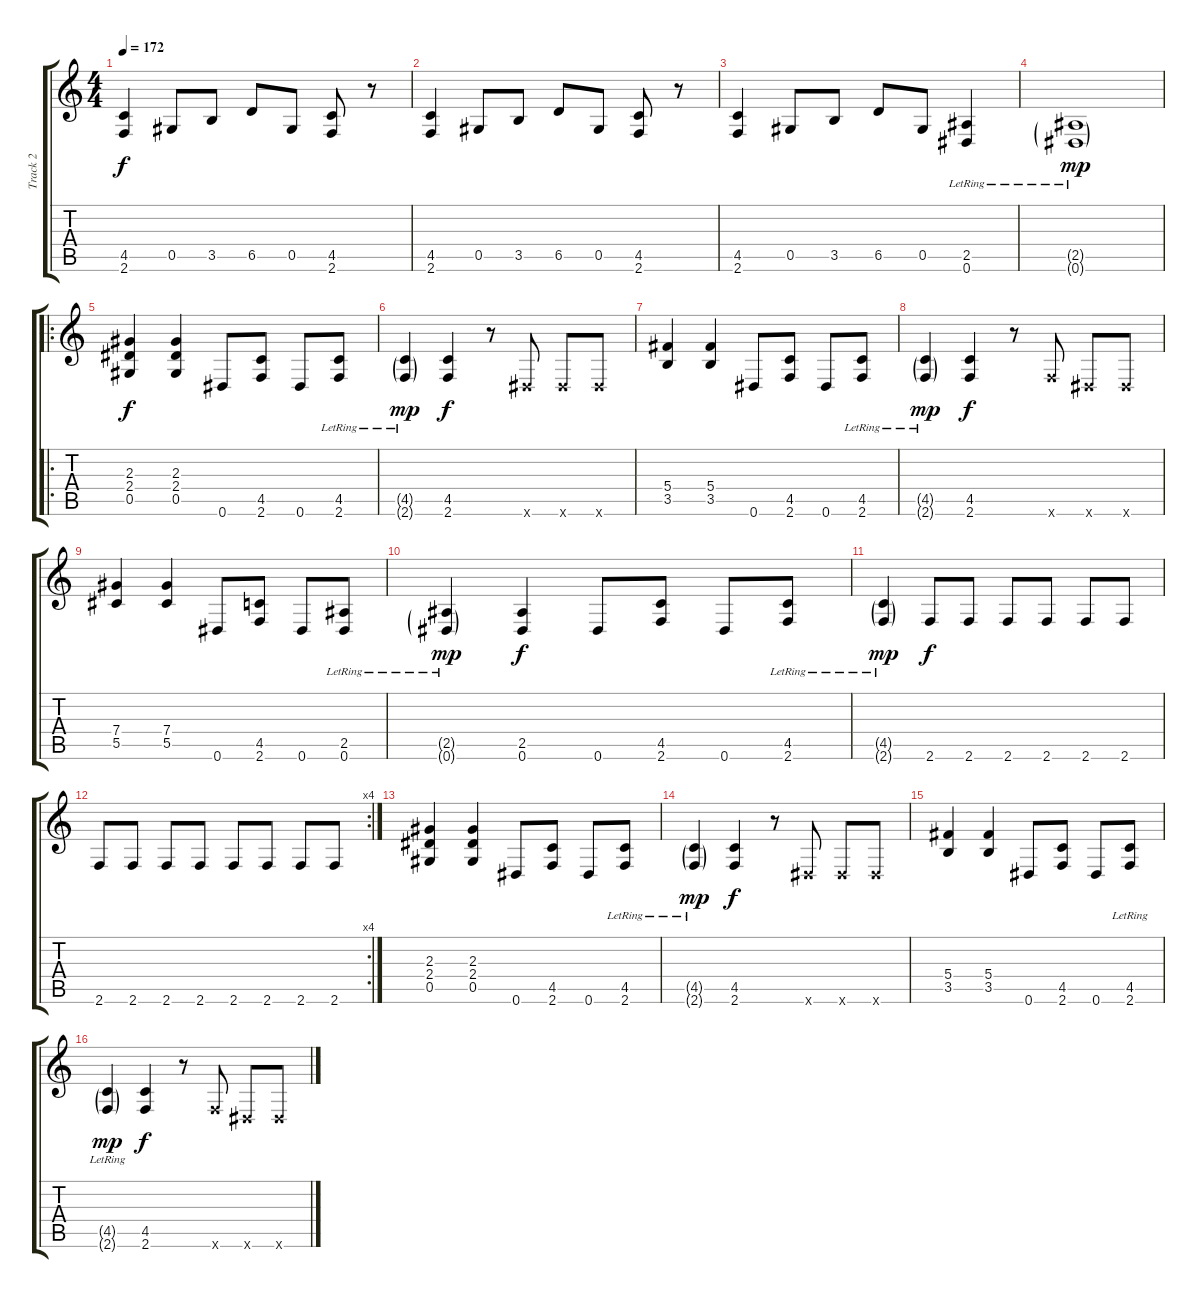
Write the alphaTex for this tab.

\track ("Track 2" "Track 2") {instrument distortionguitar}
\staff {score tabs}
\tuning (Eb4 Bb3 Gb3 Db3 Ab2 Eb2) {hide}
\ts (4 4)
\tempo 172
\clef g2
\ks c
(4.5 2.6).4{dy f} 0.5.8 3.5.8 6.5.8 0.5.8 (4.5 2.6).8 r.8 |
(4.5 2.6).4 0.5.8 3.5.8 6.5.8 0.5.8 (4.5 2.6).8 r.8 |
(4.5 2.6).4 0.5.8 3.5.8 6.5.8 0.5.8 (2.5{lr} 0.6{lr}).4 |
(2.5{g lr} 0.6{g lr}).1{dy mp} |
\ro
(2.3 2.4 0.5).4{dy f} (2.3 2.4 0.5).4 0.6.8 (4.5 2.6).8 0.6.8 (4.5{lr} 2.6{lr}).8 |
(4.5{g} 2.6{g lr}).4{dy mp} (4.5 2.6).4{dy f} r.8 0.6{x}.8 0.6{x}.8 0.6{x}.8 |
(5.4 3.5).4 (5.4 3.5).4 0.6.8 (4.5 2.6).8 0.6.8 (4.5{lr} 2.6{lr}).8 |
(4.5{g} 2.6{g lr}).4{dy mp} (4.5 2.6).4{dy f} r.8 2.6{x}.8 0.6{x}.8 0.6{x}.8 |
(7.4 5.5).4 (7.4 5.5).4 0.6.8 (4.5 2.6).8 0.6.8 (2.5{lr} 0.6{lr}).8 |
(2.5{g} 0.6{g lr}).4{dy mp} (2.5 0.6).4{dy f} 0.6.8 (4.5 2.6).8 0.6.8 (4.5{lr} 2.6{lr}).8 |
(4.5{g lr} 2.6{g lr}).4{dy mp} 2.6.8{dy f} 2.6.8 2.6.8 2.6.8 2.6.8 2.6.8 |
\rc 4
2.6.8 2.6.8 2.6.8 2.6.8 2.6.8 2.6.8 2.6.8 2.6.8 |
(2.3 2.4 0.5).4 (2.3 2.4 0.5).4 0.6.8 (4.5 2.6).8 0.6.8 (4.5{lr} 2.6{lr}).8 |
(4.5{g} 2.6{g lr}).4{dy mp} (4.5 2.6).4{dy f} r.8 0.6{x}.8 0.6{x}.8 0.6{x}.8 |
(5.4 3.5).4 (5.4 3.5).4 0.6.8 (4.5 2.6).8 0.6.8 (4.5{lr} 2.6{lr}).8 |
(4.5{g} 2.6{g lr}).4{dy mp} (4.5 2.6).4{dy f} r.8 2.6{x}.8 0.6{x}.8 0.6{x}.8
